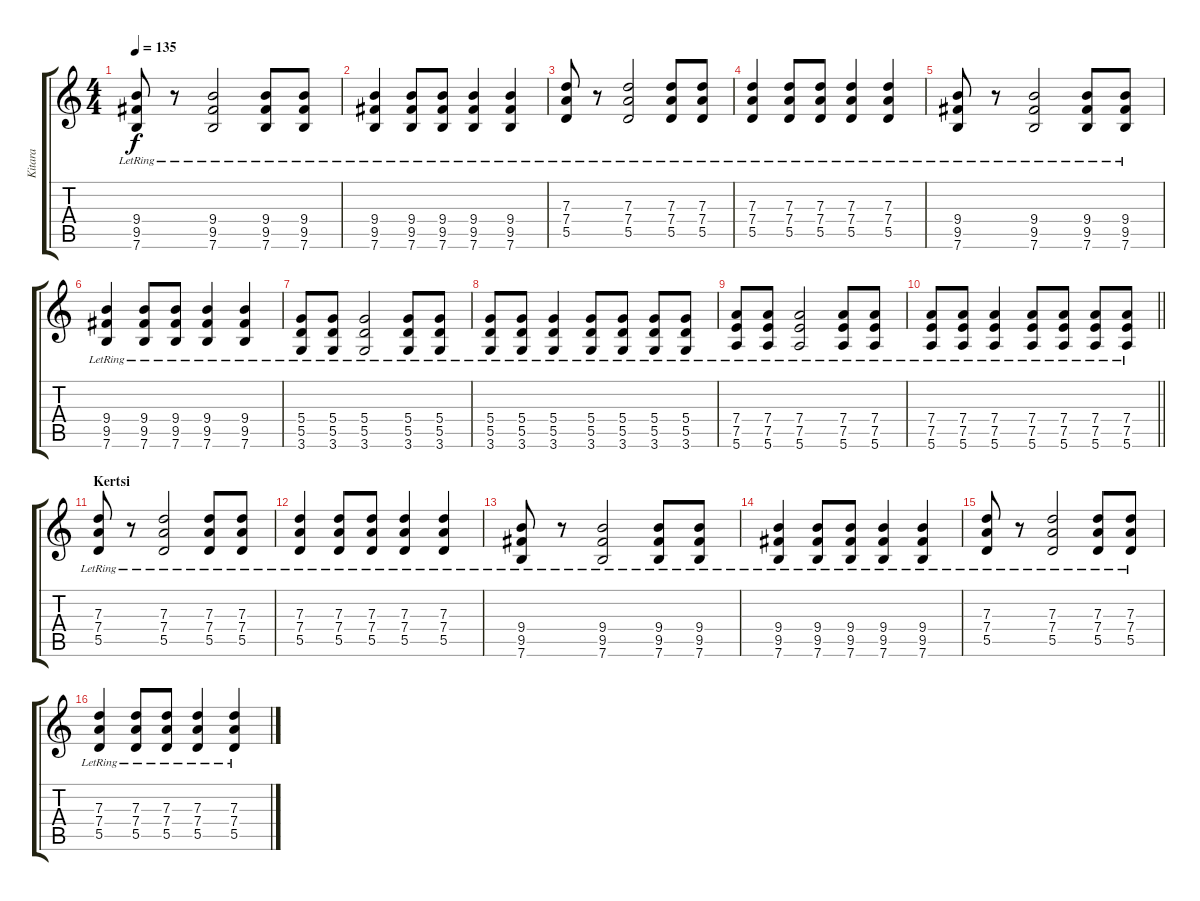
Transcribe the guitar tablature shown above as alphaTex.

\track ("Kitara" "Kitara") {instrument electricguitarclean}
\staff {score tabs}
\tuning (E4 B3 G3 D3 A2 E2) {hide}
\ts (4 4)
\tempo 135
\clef g2
\ks c
(9.4{lr} 9.5{lr} 7.6{lr}).8{dy f} r.8 (9.4{lr} 9.5{lr} 7.6{lr}).2 (9.4{lr} 9.5{lr} 7.6{lr}).8 (9.4{lr} 9.5{lr} 7.6{lr}).8 |
(9.4{lr} 9.5{lr} 7.6{lr}).4 (9.4{lr} 9.5{lr} 7.6{lr}).8 (9.4{lr} 9.5{lr} 7.6{lr}).8 (9.4{lr} 9.5{lr} 7.6{lr}).4 (9.4{lr} 9.5{lr} 7.6{lr}).4 |
(7.3{lr} 7.4{lr} 5.5{lr}).8 r.8 (7.3{lr} 7.4{lr} 5.5{lr}).2 (7.3{lr} 7.4{lr} 5.5{lr}).8 (7.3{lr} 7.4{lr} 5.5{lr}).8 |
(7.3{lr} 7.4{lr} 5.5{lr}).4 (7.3{lr} 7.4{lr} 5.5{lr}).8 (7.3{lr} 7.4{lr} 5.5{lr}).8 (7.3{lr} 7.4{lr} 5.5{lr}).4 (7.3{lr} 7.4{lr} 5.5{lr}).4 |
(9.4{lr} 9.5{lr} 7.6{lr}).8 r.8 (9.4{lr} 9.5{lr} 7.6{lr}).2 (9.4{lr} 9.5{lr} 7.6{lr}).8 (9.4{lr} 9.5{lr} 7.6{lr}).8 |
(9.4{lr} 9.5{lr} 7.6{lr}).4 (9.4{lr} 9.5{lr} 7.6{lr}).8 (9.4{lr} 9.5{lr} 7.6{lr}).8 (9.4{lr} 9.5{lr} 7.6{lr}).4 (9.4{lr} 9.5{lr} 7.6{lr}).4 |
(5.4{lr} 5.5{lr} 3.6{lr}).8 (5.4{lr} 5.5{lr} 3.6{lr}).8 (5.4{lr} 5.5{lr} 3.6{lr}).2 (5.4{lr} 5.5{lr} 3.6{lr}).8 (5.4{lr} 5.5{lr} 3.6{lr}).8 |
(5.4{lr} 5.5{lr} 3.6{lr}).8 (5.4{lr} 5.5{lr} 3.6{lr}).8 (5.4{lr} 5.5{lr} 3.6{lr}).4 (5.4{lr} 5.5{lr} 3.6{lr}).8 (5.4{lr} 5.5{lr} 3.6{lr}).8 (5.4{lr} 5.5{lr} 3.6{lr}).8 (5.4{lr} 5.5{lr} 3.6{lr}).8 |
(7.4{lr} 7.5{lr} 5.6{lr}).8 (7.4{lr} 7.5{lr} 5.6{lr}).8 (7.4{lr} 7.5{lr} 5.6{lr}).2 (7.4{lr} 7.5{lr} 5.6{lr}).8 (7.4{lr} 7.5{lr} 5.6{lr}).8 |
\barLineRight lightlight
(7.4{lr} 7.5{lr} 5.6{lr}).8 (7.4{lr} 7.5{lr} 5.6{lr}).8 (7.4{lr} 7.5{lr} 5.6{lr}).4 (7.4{lr} 7.5{lr} 5.6{lr}).8 (7.4{lr} 7.5{lr} 5.6{lr}).8 (7.4{lr} 7.5{lr} 5.6{lr}).8 (7.4{lr} 7.5{lr} 5.6{lr}).8 |
\section ("" "Kertsi")
(7.3{lr} 7.4{lr} 5.5{lr}).8 r.8 (7.3{lr} 7.4{lr} 5.5{lr}).2 (7.3{lr} 7.4{lr} 5.5{lr}).8 (7.3{lr} 7.4{lr} 5.5{lr}).8 |
(7.3{lr} 7.4{lr} 5.5{lr}).4 (7.3{lr} 7.4{lr} 5.5{lr}).8 (7.3{lr} 7.4{lr} 5.5{lr}).8 (7.3{lr} 7.4{lr} 5.5{lr}).4 (7.3{lr} 7.4{lr} 5.5{lr}).4 |
(9.4{lr} 9.5{lr} 7.6{lr}).8 r.8 (9.4{lr} 9.5{lr} 7.6{lr}).2 (9.4{lr} 9.5{lr} 7.6{lr}).8 (9.4{lr} 9.5{lr} 7.6{lr}).8 |
(9.4{lr} 9.5{lr} 7.6{lr}).4 (9.4{lr} 9.5{lr} 7.6{lr}).8 (9.4{lr} 9.5{lr} 7.6{lr}).8 (9.4{lr} 9.5{lr} 7.6{lr}).4 (9.4{lr} 9.5{lr} 7.6{lr}).4 |
(7.3{lr} 7.4{lr} 5.5{lr}).8 r.8 (7.3{lr} 7.4{lr} 5.5{lr}).2 (7.3{lr} 7.4{lr} 5.5{lr}).8 (7.3{lr} 7.4{lr} 5.5{lr}).8 |
(7.3{lr} 7.4{lr} 5.5{lr}).4 (7.3{lr} 7.4{lr} 5.5{lr}).8 (7.3{lr} 7.4{lr} 5.5{lr}).8 (7.3{lr} 7.4{lr} 5.5{lr}).4 (7.3{lr} 7.4{lr} 5.5{lr}).4
